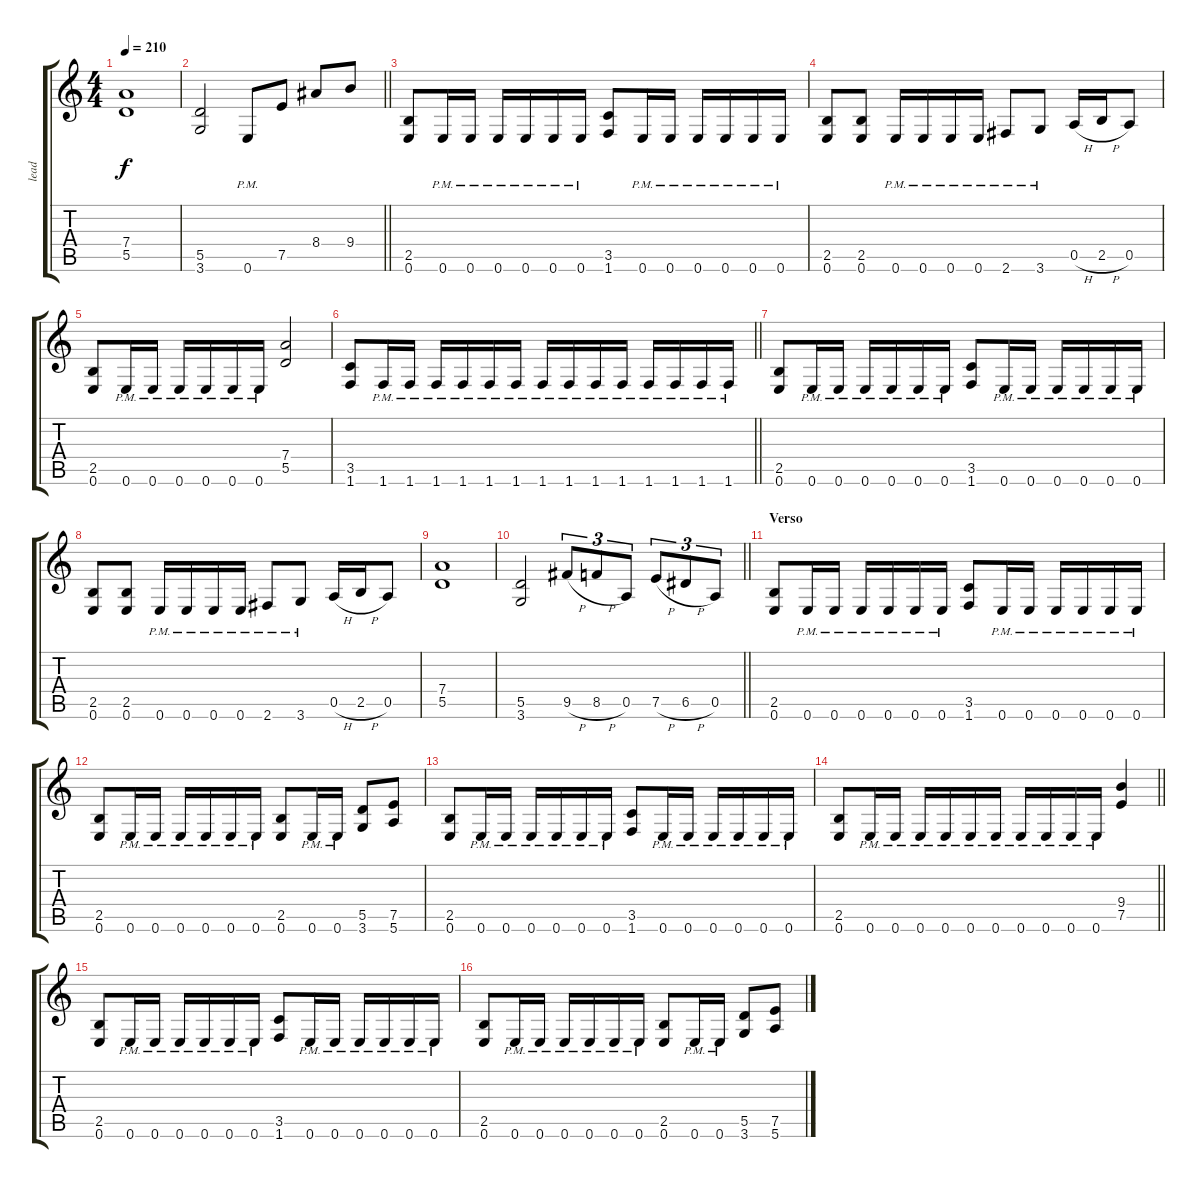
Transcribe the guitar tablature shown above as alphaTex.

\track ("lead" "lead") {instrument distortionguitar}
\staff {score tabs}
\tuning (E4 B3 G3 D3 A2 E2) {hide}
\ts (4 4)
\tempo 210
\clef g2
\ks c
(7.4 5.5).1{dy f} |
\barLineRight lightlight
(5.5 3.6).2 0.6{pm}.8 7.5.8 8.4.8 9.4.8 |
(2.5 0.6).8 0.6{pm}.16 0.6{pm}.16 0.6{pm}.16 0.6{pm}.16 0.6{pm}.16 0.6{pm}.16 (3.5 1.6).8 0.6{pm}.16 0.6{pm}.16 0.6{pm}.16 0.6{pm}.16 0.6{pm}.16 0.6{pm}.16 |
(2.5 0.6).8 (2.5 0.6).8 0.6{pm}.16 0.6{pm}.16 0.6{pm}.16 0.6{pm}.16 2.6{pm}.8 3.6{pm}.8 0.5{h}.16 2.5{h}.16 0.5.8 |
(2.5 0.6).8 0.6{pm}.16 0.6{pm}.16 0.6{pm}.16 0.6{pm}.16 0.6{pm}.16 0.6{pm}.16 (7.4 5.5).2 |
\barLineRight lightlight
(3.5 1.6).8 1.6{pm}.16 1.6{pm}.16 1.6{pm}.16 1.6{pm}.16 1.6{pm}.16 1.6{pm}.16 1.6{pm}.16 1.6{pm}.16 1.6{pm}.16 1.6{pm}.16 1.6{pm}.16 1.6{pm}.16 1.6{pm}.16 1.6{pm}.16 |
(2.5 0.6).8 0.6{pm}.16 0.6{pm}.16 0.6{pm}.16 0.6{pm}.16 0.6{pm}.16 0.6{pm}.16 (3.5 1.6).8 0.6{pm}.16 0.6{pm}.16 0.6{pm}.16 0.6{pm}.16 0.6{pm}.16 0.6{pm}.16 |
(2.5 0.6).8 (2.5 0.6).8 0.6{pm}.16 0.6{pm}.16 0.6{pm}.16 0.6{pm}.16 2.6{pm}.8 3.6{pm}.8 0.5{h}.16 2.5{h}.16 0.5.8 |
(7.4 5.5).1 |
\barLineRight lightlight
(5.5 3.6).2 9.5{h}.8{tu (3 2)} 8.5{h}.8{tu (3 2)} 0.5.8{tu (3 2)} 7.5{h}.8{tu (3 2)} 6.5{h}.8{tu (3 2)} 0.5.8{tu (3 2)} |
\section ("" "Verso")
(2.5 0.6).8 0.6{pm}.16 0.6{pm}.16 0.6{pm}.16 0.6{pm}.16 0.6{pm}.16 0.6{pm}.16 (3.5 1.6).8 0.6{pm}.16 0.6{pm}.16 0.6{pm}.16 0.6{pm}.16 0.6{pm}.16 0.6{pm}.16 |
(2.5 0.6).8 0.6{pm}.16 0.6{pm}.16 0.6{pm}.16 0.6{pm}.16 0.6{pm}.16 0.6{pm}.16 (2.5 0.6).8 0.6{pm}.16 0.6{pm}.16 (5.5 3.6).8 (7.5 5.6).8 |
(2.5 0.6).8 0.6{pm}.16 0.6{pm}.16 0.6{pm}.16 0.6{pm}.16 0.6{pm}.16 0.6{pm}.16 (3.5 1.6).8 0.6{pm}.16 0.6{pm}.16 0.6{pm}.16 0.6{pm}.16 0.6{pm}.16 0.6{pm}.16 |
\barLineRight lightlight
(2.5 0.6).8 0.6{pm}.16 0.6{pm}.16 0.6{pm}.16 0.6{pm}.16 0.6{pm}.16 0.6{pm}.16 0.6{pm}.16 0.6{pm}.16 0.6{pm}.16 0.6{pm}.16 (9.4 7.5).4 |
(2.5 0.6).8 0.6{pm}.16 0.6{pm}.16 0.6{pm}.16 0.6{pm}.16 0.6{pm}.16 0.6{pm}.16 (3.5 1.6).8 0.6{pm}.16 0.6{pm}.16 0.6{pm}.16 0.6{pm}.16 0.6{pm}.16 0.6{pm}.16 |
(2.5 0.6).8 0.6{pm}.16 0.6{pm}.16 0.6{pm}.16 0.6{pm}.16 0.6{pm}.16 0.6{pm}.16 (2.5 0.6).8 0.6{pm}.16 0.6{pm}.16 (5.5 3.6).8 (7.5 5.6).8
